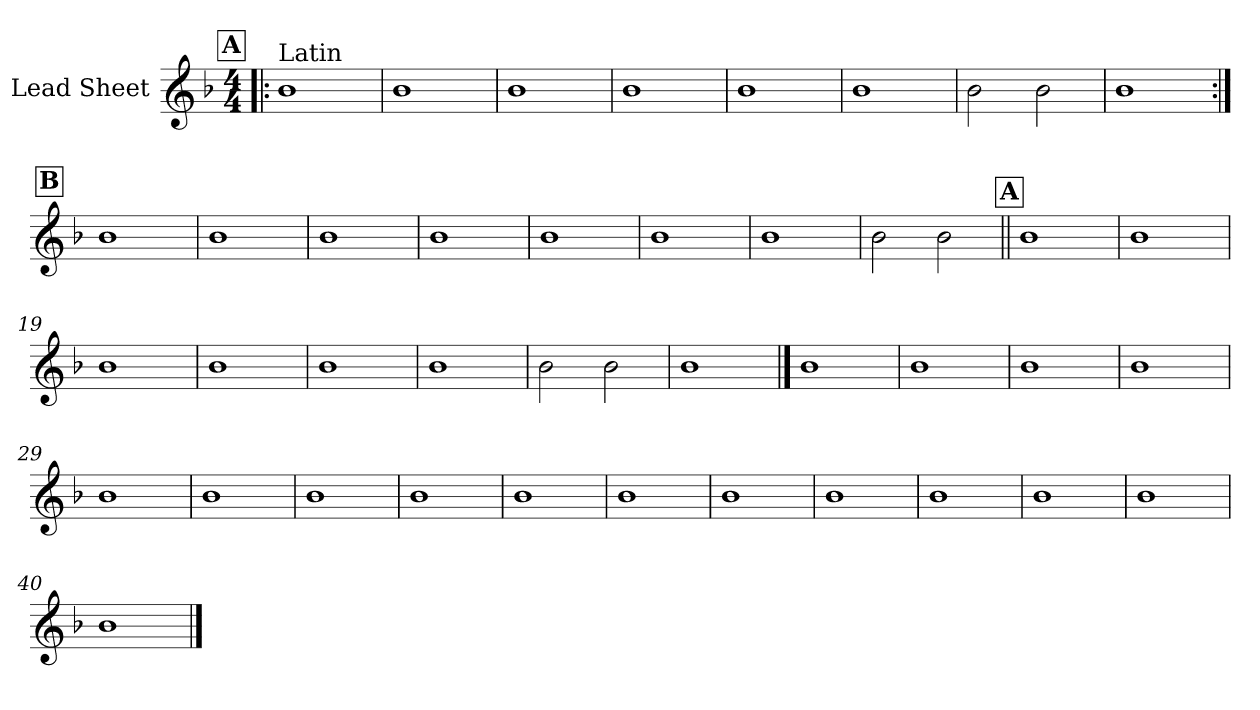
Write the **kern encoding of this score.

**kern
*part1
*staff1
*I"Lead Sheet
*clefG2
*k[b-]
*d:
*M4/4
!!LO:REH:place=s1:a:fs=14:t=A
=1!|:
!LO:TX:a:t=Latin
1b-
=2
1b-
=3
1b-
=4
1b-
!!LO:LB:g=z
=5
1b-
=6
1b-
=7
2b-\
2b-\
=8
1b-
!!LO:LB:g=z
!!LO:REH:place=s1:a:fs=14:t=B
=9:|!
1b-
=10
1b-
=11
1b-
=12
1b-
!!LO:LB:g=z
=13
1b-
=14
1b-
=15
1b-
=16
2b-\
2b-\
!!LO:LB:g=z
!!LO:REH:place=s1:a:fs=14:t=A
=17||
1b-
=18
1b-
=19
1b-
=20
1b-
!!LO:LB:g=z
=21
1b-
=22
1b-
=23
2b-\
2b-\
=24
1b-
!!LO:LB:g=z
==25
1b-
=26
1b-
=27
1b-
=28
1b-
!!LO:LB:g=z
=29
1b-
=30
1b-
=31
1b-
=32
1b-
!!LO:LB:g=z
=33
1b-
=34
1b-
=35
1b-
=36
1b-
!!LO:LB:g=z
=37
1b-
=38
1b-
=39
1b-
=40
1b-
==
*-
